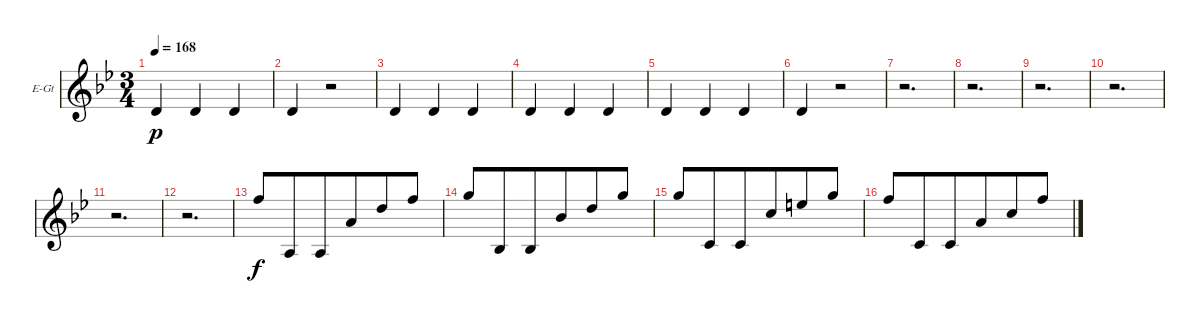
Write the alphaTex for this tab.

\defaultSystemsLayout 4
\bracketExtendMode groupsimilarinstruments
\firstSystemTrackNameOrientation horizontal
\otherSystemsTrackNameOrientation horizontal
\track ("Secondo" "E-Gt") {instrument distortionguitar}
\staff {score}
\tuning (E4 B3 G3 D3 A2 E2)
\ts (3 4)
\tempo 168
\clef g2
\ks gminor
0.4.4{dy p} 0.4.4 0.4.4 |
0.4.4 r.2 |
0.4.4 0.4.4 0.4.4 |
0.4.4 0.4.4 0.4.4 |
0.4.4 0.4.4 0.4.4 |
0.4.4 r.2 |
r.2{d} |
r.2{d} |
r.2{d} |
r.2{d} |
r.2{d} |
r.2{d} |
1.1.8{dy f beam merge} 0.5.8{beam merge} 0.5.8{beam merge} 2.3.8{beam merge} 3.2.8{beam merge} 1.1.8{beam merge} |
3.1.8{beam merge} 1.5.8{beam merge} 1.5.8{beam merge} 3.3.8{beam merge} 3.2.8{beam merge} 3.1.8 |
3.1.8{beam merge} 3.5.8{beam merge} 3.5.8{beam merge} 1.2.8{beam merge} 5.2.8{beam merge} 3.1.8 |
1.1.8{beam merge} 3.5.8{beam merge} 3.5.8{beam merge} 2.3.8{beam merge} 1.2.8{beam merge} 1.1.8
